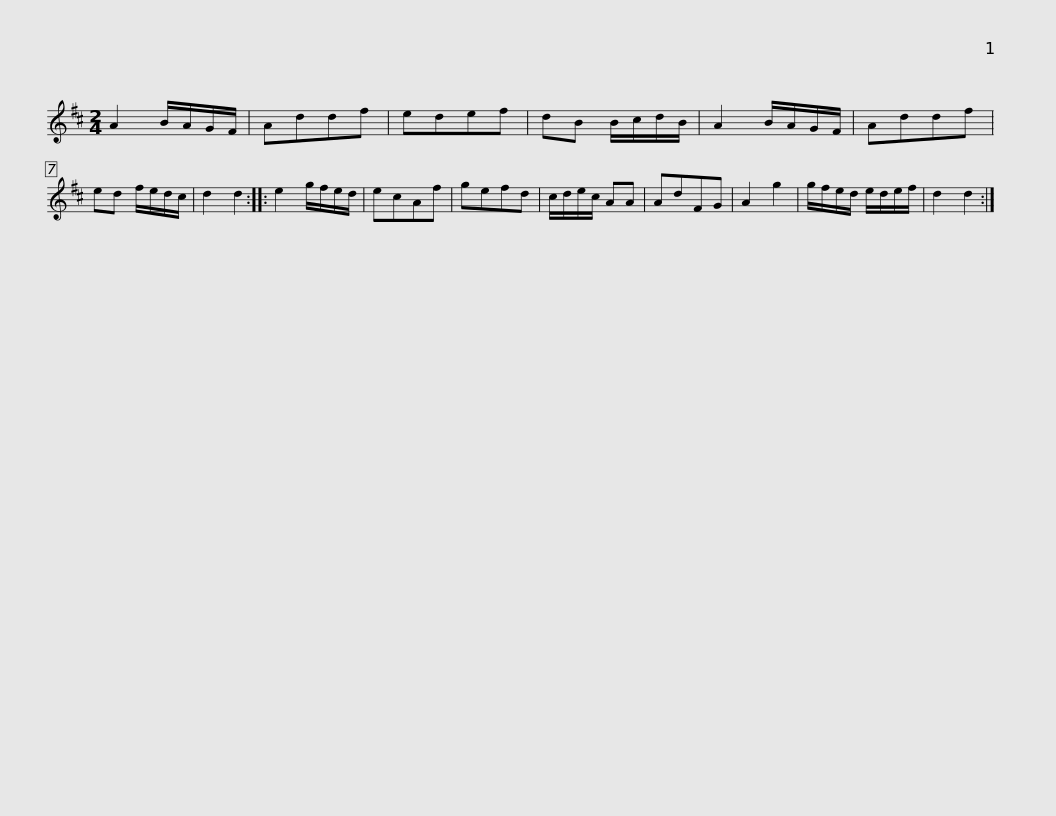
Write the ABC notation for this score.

X:1
L:1/8
M:2/4
I:linebreak $
K:D
V:1 treble
V:1
 A2 B/A/G/F/ | Addf | edef | dB B/c/d/B/ | A2 B/A/G/F/ | %5
 Addf | ed f/e/d/c/ | d2 d2 :: e2 g/f/e/d/ |$ ecAf | %10
 gefd | c/d/e/c/ AA | AdFG | A2 g2 | g/f/e/d/ e/d/e/f/ | %15
 d2 d2 :| %16
